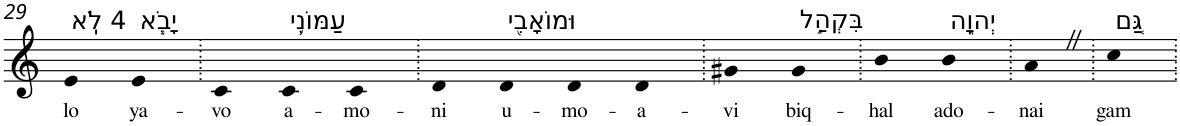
**kern	**text
*part1	*part1
*staff1	*staff1
*I"Piano	*
*I'Pno	*
!!LO:PB:g=z
*clefG2	*
*k[]	*
=29	=29
!LO:TX:a:t=4 לֹֽא	!
!	!LO:LY:b
4e	lo
!LO:TX:a:t=יָבֹ֧א	!
!	!LO:LY:b
4e	ya-
=30.	=30.
!	!LO:LY:b
4c	-vo
!LO:TX:a:t=עַמּוֹנִ֛י	!
!	!LO:LY:b
4c	a-
!	!LO:LY:b
4c	-mo-
=31.	=31.
!	!LO:LY:b
4d	-ni
!LO:TX:a:t=וּמוֹאָבִ֖י	!
!	!LO:LY:b
4d	u-
!	!LO:LY:b
4d	-mo-
!	!LO:LY:b
4d	-a-
=32.	=32.
!	!LO:LY:b
4g#X	-vi
!LO:TX:a:t=בִּקְהַ֣ל	!
!	!LO:LY:b
4g#	biq-
=33.	=33.
!	!LO:LY:b
4b	-hal
!LO:TX:a:t=יְהוָ֑ה	!
!	!LO:LY:b
4b	ado-
=34.	=34.
!	!LO:LY:b
4aZ	-nai
=35.	=35.
!LO:TX:a:t=גַּ֚ם	!
!	!LO:LY:b
4cc	gam
=.	=.
*-	*-
